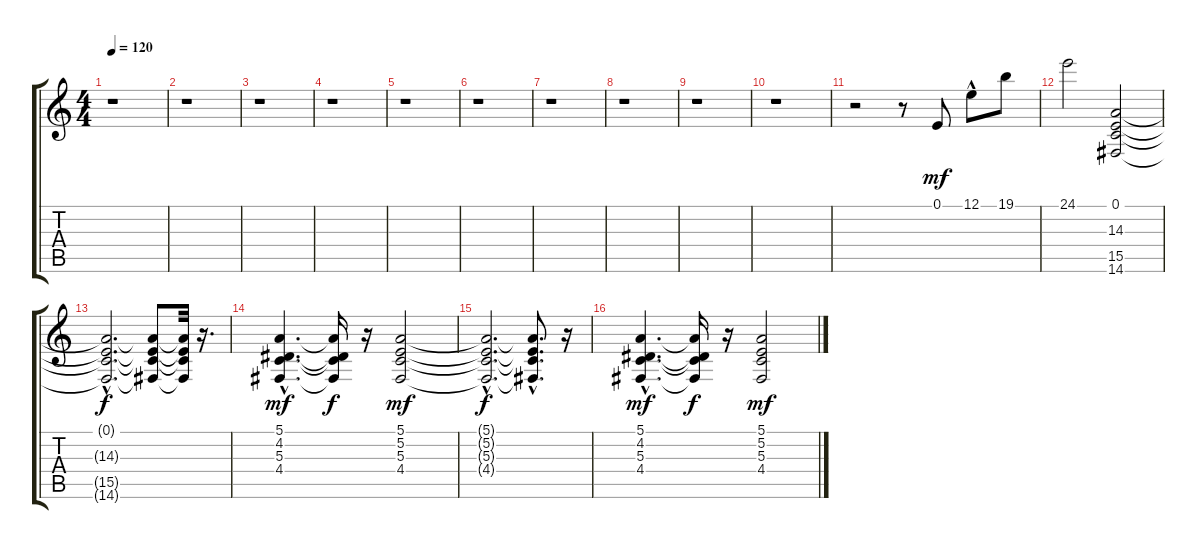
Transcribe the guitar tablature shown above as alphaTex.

\track "" {instrument electricpiano2}
\staff {score tabs}
\tuning (E4 B3 G3 D3 A2 E2) {hide}
\ts (4 4)
\tempo 120
\clef g2
\ks c
r.1{dy f} |
r.1 |
r.1 |
r.1 |
r.1 |
r.1 |
r.1 |
r.1 |
r.1 |
r.1 |
r.2 r.8 0.1.8{dy mf} 12.1{hac}.8 19.1.8 |
24.1.2 (0.1 14.3 15.5 14.6).2 |
(0.1{hac t} 14.3{hac t} 15.5{hac t} 14.6{hac t}).2{d dy f} (0.1{t} 14.3{t} 15.5{t} 14.6{t}).8 (0.1{t} 14.3{t} 15.5{t} 14.6{t}).32 r.16{d} |
(5.1{hac} 4.2{hac} 5.3{hac} 4.4{hac}).4{d dy mf} (5.1{t} 4.2{t} 5.3{t} 4.4{t}).16{dy f} r.16 (5.1 5.2 5.3 4.4).2{dy mf} |
(5.1{hac t} 5.2{hac t} 5.3{hac t} 4.4{hac t}).2{d dy f} (5.1{t} 5.2{t} 5.3{hac t} 4.4{t}).8{d} r.16 |
(5.1{hac} 4.2{hac} 5.3{hac} 4.4{hac}).4{d dy mf} (5.1{t} 4.2{t} 5.3{t} 4.4{t}).16{dy f} r.16 (5.1 5.2 5.3 4.4).2{dy mf}
